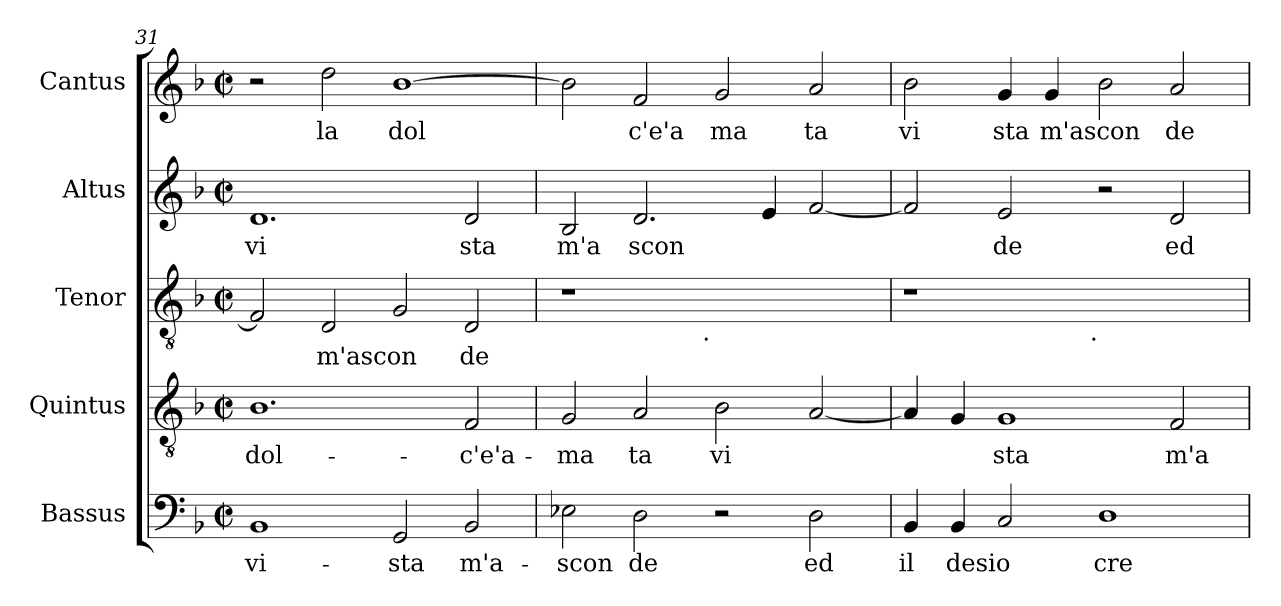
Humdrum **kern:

**kern	**text	**kern	**text	**kern	**text	**kern	**text	**kern	**text
*part5	*part5	*part4	*part4	*part3	*part3	*part2	*part2	*part1	*part1
*staff5	*staff5	*staff4	*staff4	*staff3	*staff3	*staff2	*staff2	*staff1	*staff1
*I"Bassus	*	*I"Quintus	*	*I"Tenor	*	*I"Altus	*	*I"Cantus	*
*clefF4	*	*clefGv2	*	*clefGv2	*	*clefG2	*	*clefG2	*
*k[b-]	*	*k[b-]	*	*k[b-]	*	*k[b-]	*	*k[b-]	*
*F:	*	*F:	*	*F:	*	*F:	*	*F:	*
*M2/2	*	*M2/2	*	*M2/2	*	*M2/2	*	*M2/2	*
*met(c|)	*	*met(c|)	*	*met(c|)	*	*met(c|)	*	*met(c|)	*
=31	=31	=31	=31	=31	=31	=31	=31	=31	=31
!	!LO:LY:b:cj	!	!LO:LY:b	!	!LO:LY:b:cj	!	!LO:LY:b	!	!
1BB-	vi-	1.B-	dol-	2F/]	.	1.d	vi	2r	.
!	!	!	!	!	!LO:LY:b:cj	!	!	!	!LO:LY:b:cj
.	.	.	.	2D/	m'ascon	.	.	2dd\	la
!	!LO:LY:b:cj	!	!	!	!LO:LY:b:cj	!	!	!	!LO:LY:b:cj
2GG/	-sta	.	.	2G/	.	.	.	[<1b-	dol
!	!LO:LY:b:cj	!	!LO:LY:b	!	!LO:LY:b:cj	!	!LO:LY:b	!	!
2BB-/	m'a-	2F/	-c'e'a-	2D/	de	2d/	sta	.	.
!!LO:PB:g=z
=32	=32	=32	=32	=32	=32	=32	=32	=32	=32
!	!LO:LY:b:cj	!	!LO:LY:b	!	!	!	!LO:LY:b	!	!LO:LY:b:cj
*	*	*	*	*^	*	*	*	*	*
2E-\	-scon	2G/	-ma	1r	2ryy	.	2B-/	m'a	2b-\]	.
!	!LO:LY:b:cj	!	!LO:LY:b	!	!	!	!	!LO:LY:b	!	!LO:LY:b:cj
2D\	de	2A/	ta	.	4...ryy	.	2.d/	scon	2f/	c'e'a
!	!	!	!	!	!LO:TX:b:t=.	!	!	!	!	!
.	.	.	.	.	1ryy	.	.	.	.	.
!	!	!	!LO:LY:b	!	!	!	!	!	!	!LO:LY:b:cj
2r	.	2B-\	vi	1ryy	.	.	.	.	2g/	ma
!	!	!	!	!	!	!	!	!LO:LY:b	!	!
.	.	.	.	.	.	.	4e/	.	.	.
!	!LO:LY:b:cj	!	!LO:LY:b	!	!	!	!	!LO:LY:b	!	!LO:LY:b:cj
2D\	ed	[<2A/	.	.	.	.	[<2f/	.	2a/	ta
.	.	.	.	.	32ryy	.	.	.	.	.
=33	=33	=33	=33	=33	=33	=33	=33	=33	=33	=33
!	!LO:LY:b:cj	!	!LO:LY:b	!	!	!	!	!LO:LY:b	!	!LO:LY:b:cj
4BB-/	il	4A/]	.	1r	2ryy	.	2f/]	.	2b-\	vi
!	!LO:LY:b:cj	!	!LO:LY:b	!	!	!	!	!	!	!
4BB-/	desio	4G/	.	.	.	.	.	.	.	.
!	!LO:LY:b:cj	!	!LO:LY:b	!	!	!	!	!LO:LY:b	!	!LO:LY:b:cj
2C/	.	1G	sta	.	4ryy	.	2e/	de	4g/	sta
!	!	!	!	!	!	!	!	!	!	!LO:LY:b:cj
.	.	.	.	.	8...ryy	.	.	.	4g/	m'ascon
!	!	!	!	!	!LO:TX:b:t=.	!	!	!	!	!
.	.	.	.	.	1ryy	.	.	.	.	.
!	!LO:LY:b:cj	!	!	!	!	!	!	!	!	!LO:LY:b:cj
1D	cre	.	.	1ryy	.	.	2r	.	2b-\	.
!	!	!	!LO:LY:b	!	!	!	!	!LO:LY:b	!	!LO:LY:b:cj
.	.	2F/	m'a	.	.	.	2d/	ed	2a/	de
.	.	.	.	.	64ryy	.	.	.	.	.
*	*	*	*	*v	*v	*	*	*	*	*
=	=	=	=	=	=	=	=	=	=
*-	*-	*-	*-	*-	*-	*-	*-	*-	*-
